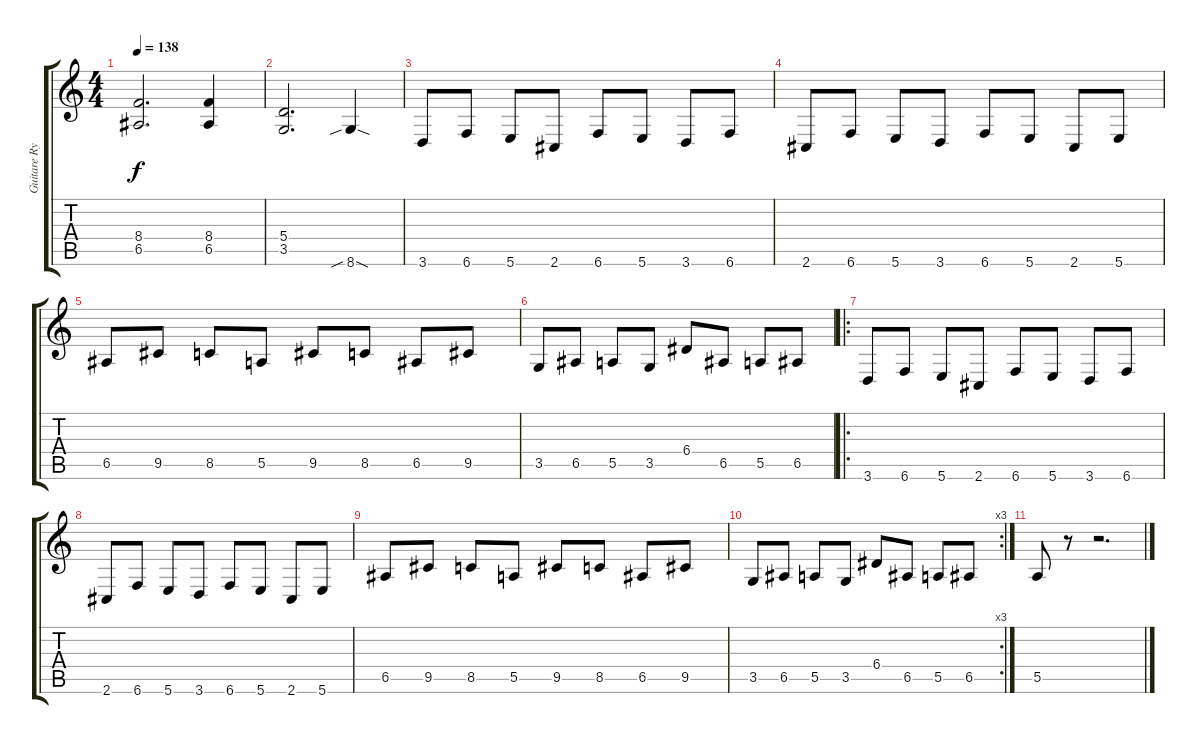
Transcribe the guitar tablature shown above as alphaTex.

\track ("Guitare Rythmique" "Guitare Ry") {instrument distortionguitar}
\staff {score tabs}
\tuning (B3 Gb3 D3 A2 E2 B1) {hide}
\ts (4 4)
\tempo 138
\clef g2
\ks c
(8.4 6.5).2{d dy f} (8.4 6.5).4 |
(5.4 3.5).2{d} 8.6{sib sod}.4 |
3.6.8 6.6.8 5.6.8 2.6.8 6.6.8 5.6.8 3.6.8 6.6.8 |
2.6.8 6.6.8 5.6.8 3.6.8 6.6.8 5.6.8 2.6.8 5.6.8 |
6.5.8 9.5.8 8.5.8 5.5.8 9.5.8 8.5.8 6.5.8 9.5.8 |
3.5.8 6.5.8 5.5.8 3.5.8 6.4.8 6.5.8 5.5.8 6.5.8 |
\ro
3.6.8 6.6.8 5.6.8 2.6.8 6.6.8 5.6.8 3.6.8 6.6.8 |
2.6.8 6.6.8 5.6.8 3.6.8 6.6.8 5.6.8 2.6.8 5.6.8 |
6.5.8 9.5.8 8.5.8 5.5.8 9.5.8 8.5.8 6.5.8 9.5.8 |
\rc 3
3.5.8 6.5.8 5.5.8 3.5.8 6.4.8 6.5.8 5.5.8 6.5.8 |
5.5.8 r.8 r.2{d}
